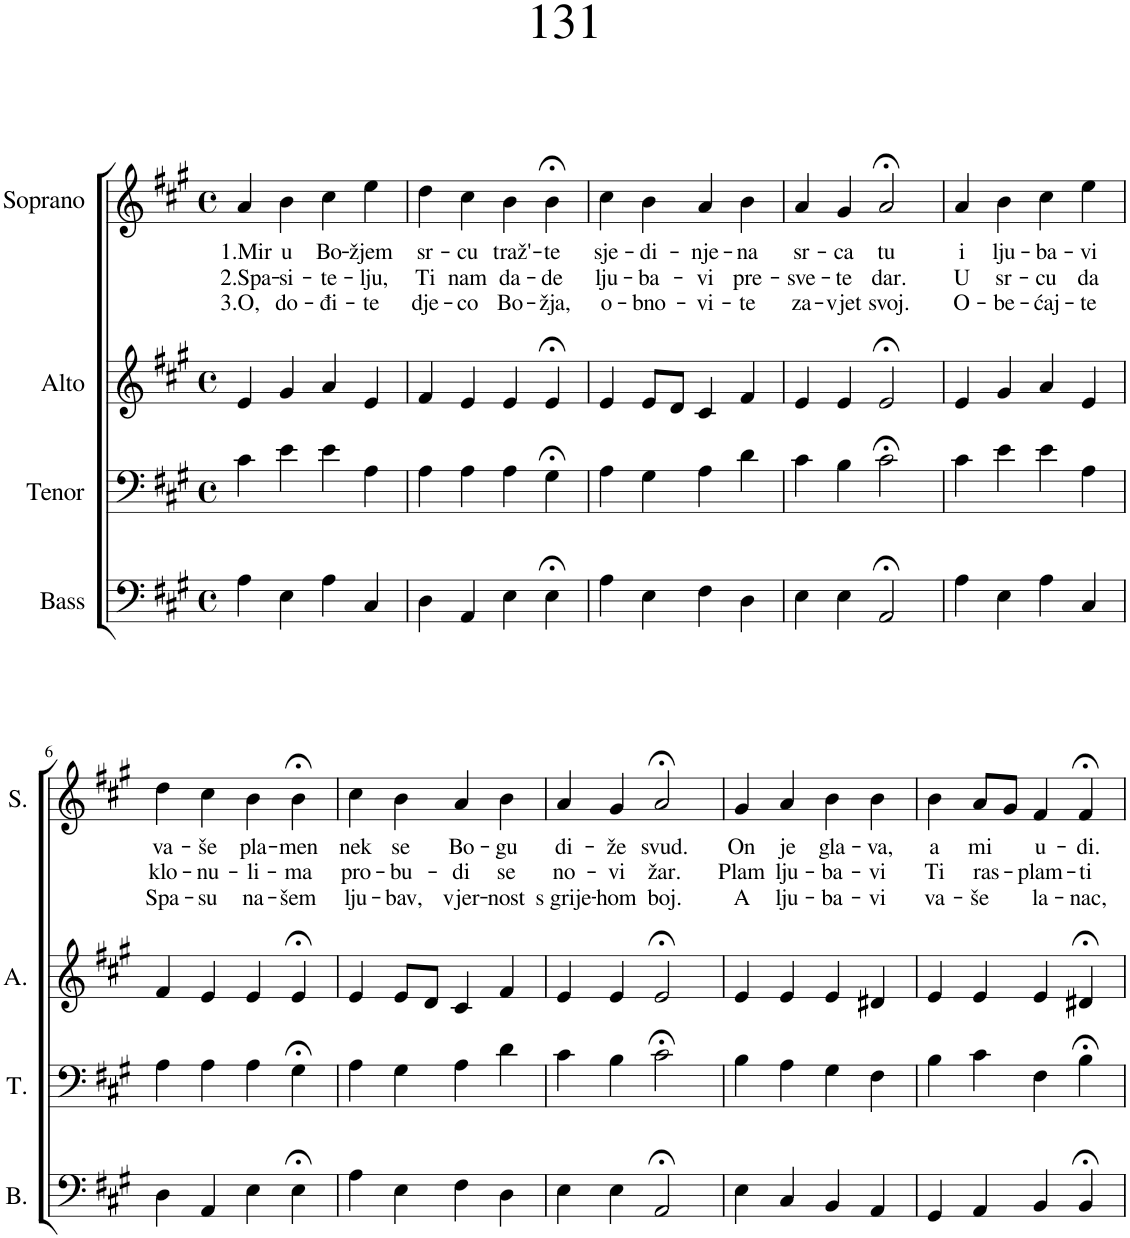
**kern	**kern	**kern	**kern	**text	**text	**text
*part4	*part3	*part2	*part1	*part1	*part1	*part1
*staff4	*staff3	*staff2	*staff1	*staff1	*staff1	*staff1
*I"Bass	*I"Tenor	*I"Alto	*I"Soprano	*	*	*
*I'B.	*I'T.	*I'A.	*I'S.	*	*	*
*clefF4	*clefF4	*clefG2	*clefG2	*	*	*
*k[f#c#g#]	*k[f#c#g#]	*k[f#c#g#]	*k[f#c#g#]	*	*	*
*M4/4	*M4/4	*M4/4	*M4/4	*	*	*
*met(c)	*met(c)	*met(c)	*met(c)	*	*	*
=1	=1	=1	=1	=1	=1	=1
!	!	!	!	!LO:LY:b	!LO:LY:b	!LO:LY:b
4A\	4c#\	4e/	4a/	1.Mir	2.Spa-	3.O,
!	!	!	!	!LO:LY:b	!LO:LY:b	!LO:LY:b
4E\	4e\	4g#/	4b\	u	-si-	do-
!	!	!	!	!LO:LY:b	!LO:LY:b	!LO:LY:b
4A\	4e\	4a/	4cc#\	Bo-	-te-	-đi-
!	!	!	!	!LO:LY:b	!LO:LY:b	!LO:LY:b
4C#/	4A\	4e/	4ee\	-žjem	-lju,	-te
=2	=2	=2	=2	=2	=2	=2
!	!	!	!	!LO:LY:b	!LO:LY:b	!LO:LY:b
4D\	4A\	4f#/	4dd\	sr-	Ti	dje-
!	!	!	!	!LO:LY:b	!LO:LY:b	!LO:LY:b
4AA/	4A\	4e/	4cc#\	-cu	nam	-co
!	!	!	!	!LO:LY:b	!LO:LY:b	!LO:LY:b
4E\	4A\	4e/	4b\	traž'-	da-	Bo-
!	!	!	!	!LO:LY:b	!LO:LY:b	!LO:LY:b
4E;<\	4G#;<\	4e;</	4b;<\	-te	-de	-žja,
=3	=3	=3	=3	=3	=3	=3
!	!	!	!	!LO:LY:b	!LO:LY:b	!LO:LY:b
4A\	4A\	4e/	4cc#\	sje-	lju-	o-
!	!	!	!	!LO:LY:b	!LO:LY:b	!LO:LY:b
4E\	4G#\	8e/L	4b\	-di-	-ba-	-bno-
.	.	8d/J	.	.	.	.
!	!	!	!	!LO:LY:b	!LO:LY:b	!LO:LY:b
4F#\	4A\	4c#/	4a/	-nje-	-vi	-vi-
!	!	!	!	!LO:LY:b	!LO:LY:b	!LO:LY:b
4D\	4d\	4f#/	4b\	-na	pre-	-te
=4	=4	=4	=4	=4	=4	=4
!	!	!	!	!LO:LY:b	!LO:LY:b	!LO:LY:b
4E\	4c#\	4e/	4a/	sr-	-sve-	za-
!	!	!	!	!LO:LY:b	!LO:LY:b	!LO:LY:b
4E\	4B\	4e/	4g#/	-ca	-te	-vjet
!	!	!	!	!LO:LY:b	!LO:LY:b	!LO:LY:b
2AA;</	2c#;<\	2e;</	2a;</	tu	dar.	svoj.
=5	=5	=5	=5	=5	=5	=5
!	!	!	!	!LO:LY:b	!LO:LY:b	!LO:LY:b
4A\	4c#\	4e/	4a/	i	U	O-
!	!	!	!	!LO:LY:b	!LO:LY:b	!LO:LY:b
4E\	4e\	4g#/	4b\	lju-	sr-	-be-
!	!	!	!	!LO:LY:b	!LO:LY:b	!LO:LY:b
4A\	4e\	4a/	4cc#\	-ba-	-cu	-ćaj-
!	!	!	!	!LO:LY:b	!LO:LY:b	!LO:LY:b
4C#/	4A\	4e/	4ee\	-vi	da	-te
!!LO:LB:g=z
=6	=6	=6	=6	=6	=6	=6
!	!	!	!	!LO:LY:b	!LO:LY:b	!LO:LY:b
4D\	4A\	4f#/	4dd\	va-	klo-	Spa-
!	!	!	!	!LO:LY:b	!LO:LY:b	!LO:LY:b
4AA/	4A\	4e/	4cc#\	-še	-nu-	-su
!	!	!	!	!LO:LY:b	!LO:LY:b	!LO:LY:b
4E\	4A\	4e/	4b\	pla-	-li-	na-
!	!	!	!	!LO:LY:b	!LO:LY:b	!LO:LY:b
4E;<\	4G#;<\	4e;</	4b;<\	-men	-ma	-šem
=7	=7	=7	=7	=7	=7	=7
!	!	!	!	!LO:LY:b	!LO:LY:b	!LO:LY:b
4A\	4A\	4e/	4cc#\	nek	pro-	lju-
!	!	!	!	!LO:LY:b	!LO:LY:b	!LO:LY:b
4E\	4G#\	8e/L	4b\	se	-bu-	-bav,
.	.	8d/J	.	.	.	.
!	!	!	!	!LO:LY:b	!LO:LY:b	!LO:LY:b
4F#\	4A\	4c#/	4a/	Bo-	-di	vjer-
!	!	!	!	!LO:LY:b	!LO:LY:b	!LO:LY:b
4D\	4d\	4f#/	4b\	-gu	se	-nost
=8	=8	=8	=8	=8	=8	=8
!	!	!	!	!LO:LY:b	!LO:LY:b	!LO:LY:b
4E\	4c#\	4e/	4a/	di-	no-	s grije-
!	!	!	!	!LO:LY:b	!LO:LY:b	!LO:LY:b
4E\	4B\	4e/	4g#/	-že	-vi	-hom
!	!	!	!	!LO:LY:b	!LO:LY:b	!LO:LY:b
2AA;</	2c#;<\	2e;</	2a;</	svud.	žar.	boj.
=9	=9	=9	=9	=9	=9	=9
!	!	!	!	!LO:LY:b	!LO:LY:b	!LO:LY:b
4E\	4B\	4e/	4g#/	On	Plam	A
!	!	!	!	!LO:LY:b	!LO:LY:b	!LO:LY:b
4C#/	4A\	4e/	4a/	je	lju-	lju-
!	!	!	!	!LO:LY:b	!LO:LY:b	!LO:LY:b
4BB/	4G#\	4e/	4b\	gla-	-ba-	-ba-
!	!	!	!	!LO:LY:b	!LO:LY:b	!LO:LY:b
4AA/	4F#\	4d#X/	4b\	-va,	-vi	-vi
=10	=10	=10	=10	=10	=10	=10
!	!	!	!	!LO:LY:b	!LO:LY:b	!LO:LY:b
4GG#/	4B\	4e/	4b\	a	Ti	va-
!	!	!	!	!LO:LY:b	!LO:LY:b	!LO:LY:b
4AA/	4c#\	4e/	8a/L	mi	ras-	-še
.	.	.	8g#/J	.	.	.
!	!	!	!	!LO:LY:b	!LO:LY:b	!LO:LY:b
4BB/	4F#\	4e/	4f#/	-u-	-plam-	la-
!	!	!	!	!LO:LY:b	!LO:LY:b	!LO:LY:b
4BB;</	4B;<\	4d#X;</	4f#;</	-di.	-ti	-nac,
=	=	=	=	=	=	=
*-	*-	*-	*-	*-	*-	*-
